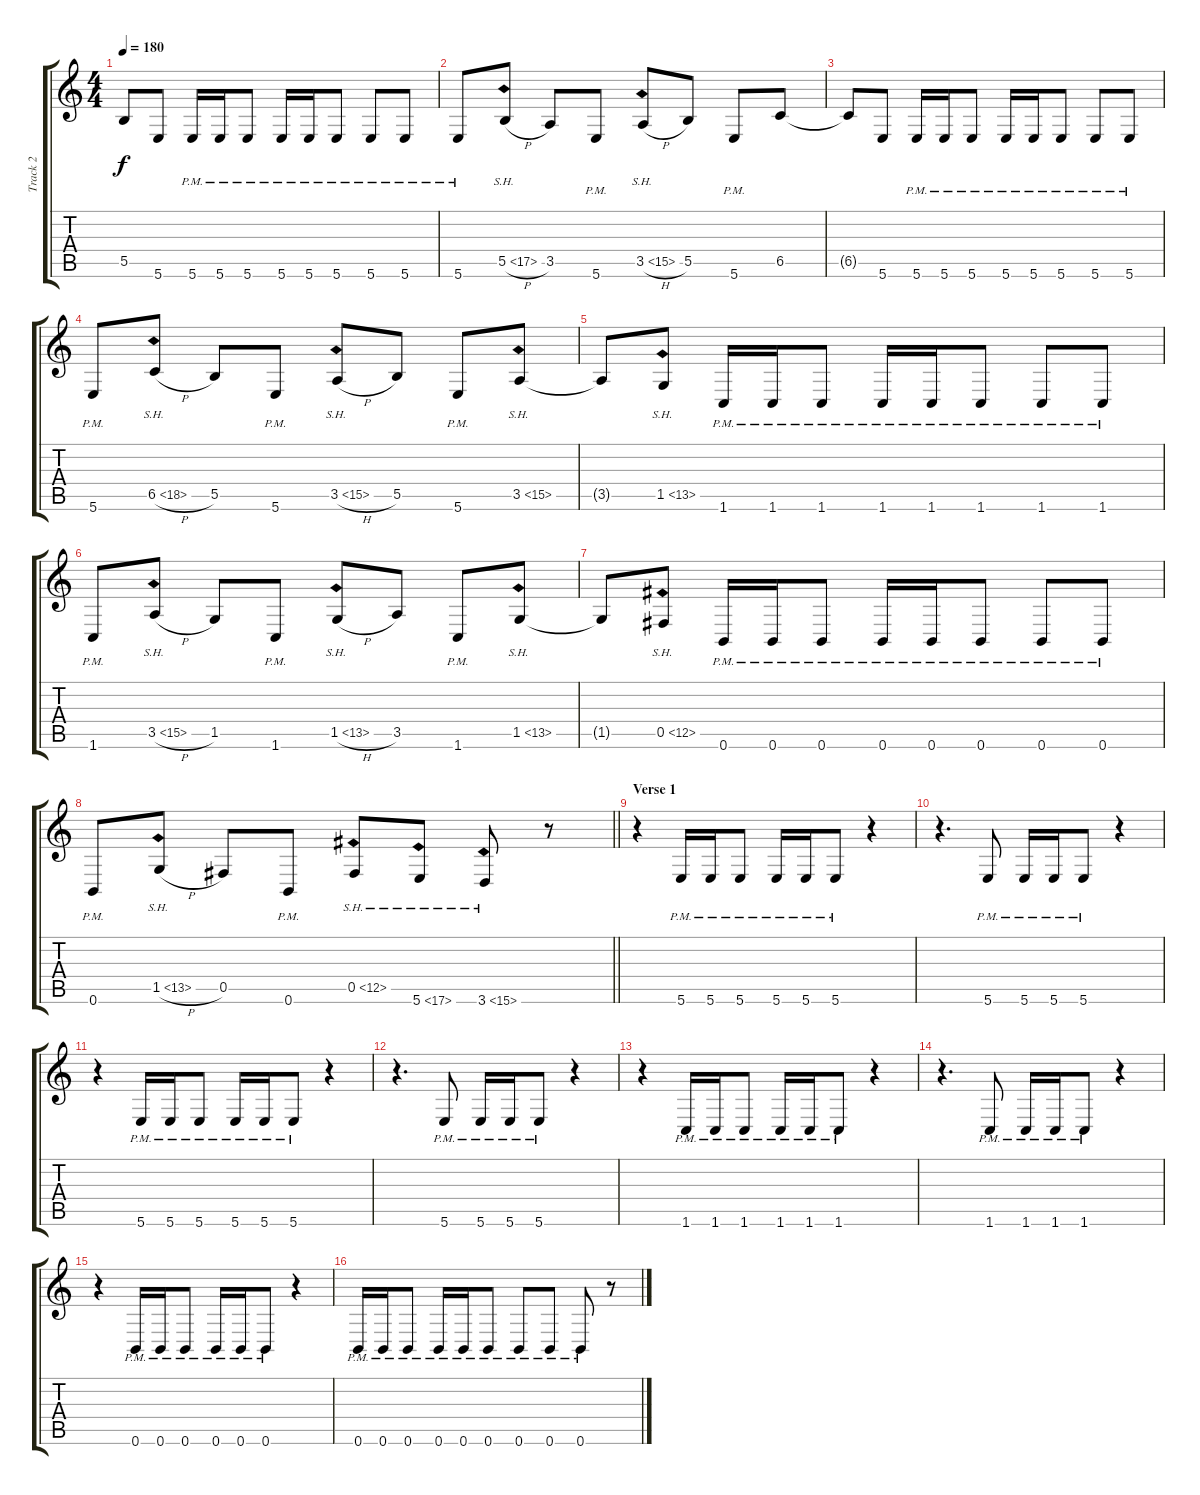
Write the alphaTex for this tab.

\track ("Track 2" "Track 2") {instrument distortionguitar}
\staff {score tabs}
\tuning (Db4 Ab3 E3 B2 Gb2 B1) {hide}
\ts (4 4)
\tempo 180
\clef g2
\ks c
5.5{t}.8{dy f} 5.6.8 5.6{pm}.16 5.6{pm}.16 5.6{pm}.8 5.6{pm}.16 5.6{pm}.16 5.6{pm}.8 5.6{pm}.8 5.6{pm}.8 |
5.6{pm}.8 5.5{sh 12 h}.8 3.5.8 5.6{pm}.8 3.5{sh 12 h}.8 5.5.8 5.6{pm}.8 6.5.8 |
6.5{t}.8 5.6.8 5.6{pm}.16 5.6{pm}.16 5.6{pm}.8 5.6{pm}.16 5.6{pm}.16 5.6{pm}.8 5.6{pm}.8 5.6{pm}.8 |
5.6{pm}.8 6.5{sh 12 h}.8 5.5.8 5.6{pm}.8 3.5{sh 12 h}.8 5.5.8 5.6{pm}.8 3.5{sh 12}.8 |
3.5{t}.8 1.5{sh 12}.8 1.6{pm}.16 1.6{pm}.16 1.6{pm}.8 1.6{pm}.16 1.6{pm}.16 1.6{pm}.8 1.6{pm}.8 1.6{pm}.8 |
1.6{pm}.8 3.5{sh 12 h}.8 1.5.8 1.6{pm}.8 1.5{sh 12 h}.8 3.5.8 1.6{pm}.8 1.5{sh 12}.8 |
1.5{t}.8 0.5{sh 12}.8 0.6{pm}.16 0.6{pm}.16 0.6{pm}.8 0.6{pm}.16 0.6{pm}.16 0.6{pm}.8 0.6{pm}.8 0.6{pm}.8 |
\barLineRight lightlight
0.6{pm}.8 1.5{sh 12 h}.8 0.5.8 0.6{pm}.8 0.5{sh 12}.8 5.6{sh 12}.8 3.6{sh 12}.8 r.8 |
\section ("" "Verse 1")
r.4 5.6{pm}.16 5.6{pm}.16 5.6{pm}.8 5.6{pm}.16 5.6{pm}.16 5.6{pm}.8 r.4 |
r.4{d} 5.6{pm}.8 5.6{pm}.16 5.6{pm}.16 5.6{pm}.8 r.4 |
r.4 5.6{pm}.16 5.6{pm}.16 5.6{pm}.8 5.6{pm}.16 5.6{pm}.16 5.6{pm}.8 r.4 |
r.4{d} 5.6{pm}.8 5.6{pm}.16 5.6{pm}.16 5.6{pm}.8 r.4 |
r.4 1.6{pm}.16 1.6{pm}.16 1.6{pm}.8 1.6{pm}.16 1.6{pm}.16 1.6{pm}.8 r.4 |
r.4{d} 1.6{pm}.8 1.6{pm}.16 1.6{pm}.16 1.6{pm}.8 r.4 |
r.4 0.6{pm}.16 0.6{pm}.16 0.6{pm}.8 0.6{pm}.16 0.6{pm}.16 0.6{pm}.8 r.4 |
0.6{pm}.16 0.6{pm}.16 0.6{pm}.8 0.6{pm}.16 0.6{pm}.16 0.6{pm}.8 0.6{pm}.8 0.6{pm}.8 0.6{pm}.8 r.8
